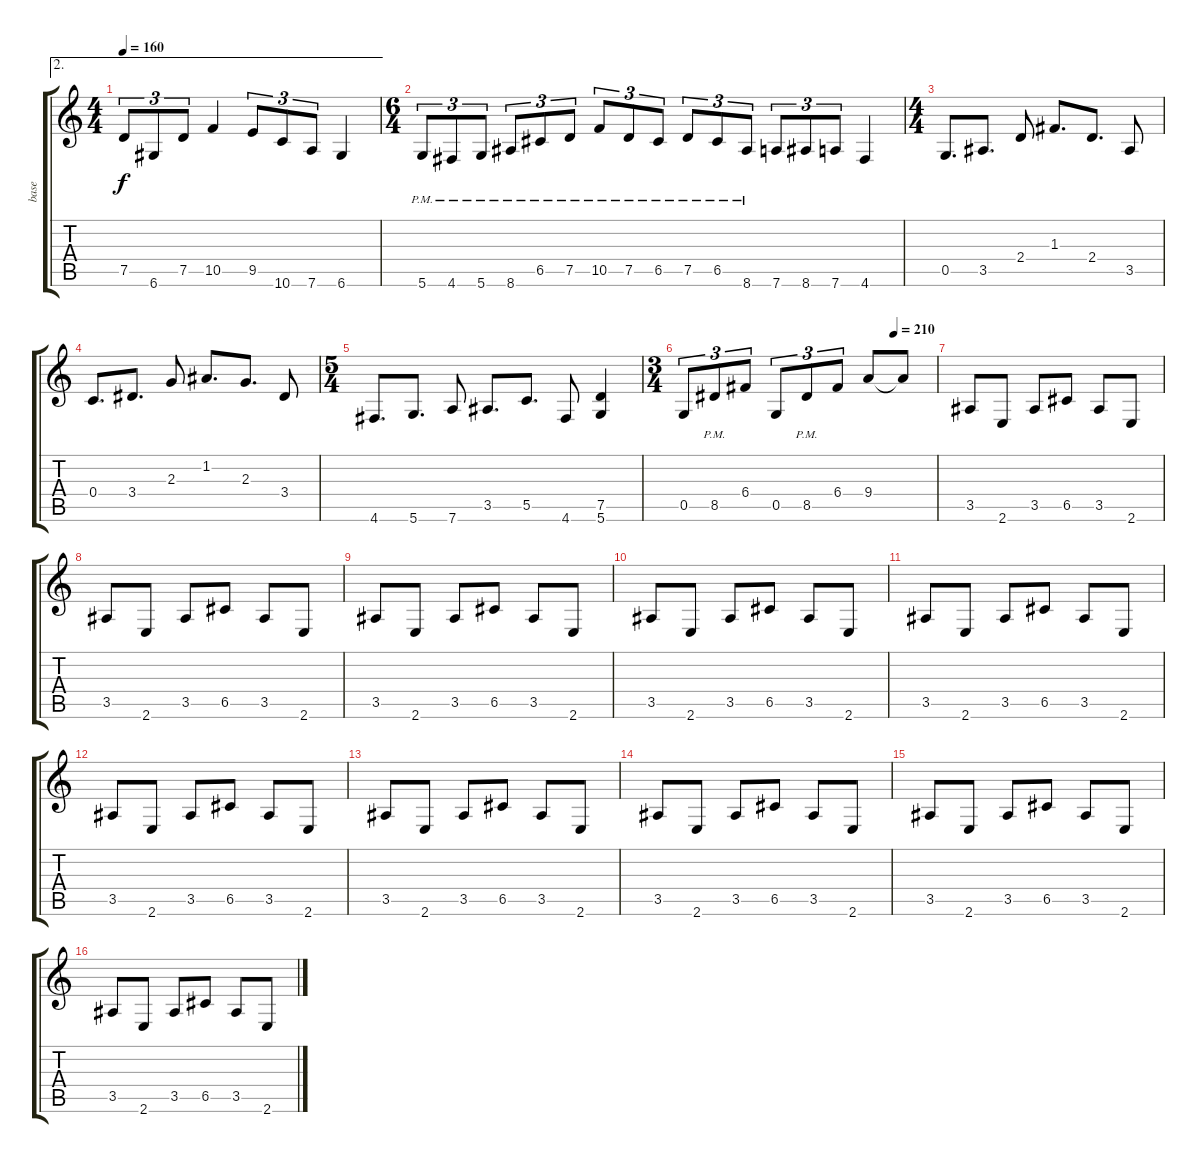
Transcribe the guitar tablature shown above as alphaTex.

\track ("base" "base") {instrument distortionguitar}
\staff {score tabs}
\tuning (D4 A3 F3 C3 G2 D2) {hide}
\ae 2
\ts (4 4)
\tempo 160
\clef g2
\ks c
7.5.8{tu (3 2) dy f} 6.6.8{tu (3 2)} 7.5.8{tu (3 2)} 10.5.4 9.5.8{tu (3 2)} 10.6.8{tu (3 2)} 7.6.8{tu (3 2)} 6.6.4 |
\ts (6 4)
5.6{pm}.8{tu (3 2)} 4.6{pm}.8{tu (3 2)} 5.6{pm}.8{tu (3 2)} 8.6{pm}.8{tu (3 2)} 6.5{pm}.8{tu (3 2)} 7.5{pm}.8{tu (3 2)} 10.5{pm}.8{tu (3 2)} 7.5{pm}.8{tu (3 2)} 6.5{pm}.8{tu (3 2)} 7.5{pm}.8{tu (3 2)} 6.5{pm}.8{tu (3 2)} 8.6{pm}.8{tu (3 2)} 7.6.8{tu (3 2)} 8.6.8{tu (3 2)} 7.6.8{tu (3 2)} 4.6.4 |
\ts (4 4)
0.5.8{d} 3.5.8{d} 2.4.8 1.3.8{d} 2.4.8{d} 3.5.8 |
0.4.8{d} 3.4.8{d} 2.3.8 1.2.8{d} 2.3.8{d} 3.4.8 |
\ts (5 4)
4.6.8{d} 5.6.8{d} 7.6.8 3.5.8{d} 5.5.8{d} 4.6.8 (7.5 5.6).4 |
\ts (3 4)
\tempo (210 0.8333333333333334)
0.5.8{tu (3 2)} 8.5{pm}.8{tu (3 2)} 6.4.8{tu (3 2)} 0.5.8{tu (3 2)} 8.5{pm}.8{tu (3 2)} 6.4.8{tu (3 2)} 9.4.8 9.4{t}.8 |
3.5.8 2.6.8 3.5.8 6.5.8 3.5.8 2.6.8 |
3.5.8 2.6.8 3.5.8 6.5.8 3.5.8 2.6.8 |
3.5.8 2.6.8 3.5.8 6.5.8 3.5.8 2.6.8 |
3.5.8 2.6.8 3.5.8 6.5.8 3.5.8 2.6.8 |
3.5.8 2.6.8 3.5.8 6.5.8 3.5.8 2.6.8 |
3.5.8 2.6.8 3.5.8 6.5.8 3.5.8 2.6.8 |
3.5.8 2.6.8 3.5.8 6.5.8 3.5.8 2.6.8 |
3.5.8 2.6.8 3.5.8 6.5.8 3.5.8 2.6.8 |
3.5.8 2.6.8 3.5.8 6.5.8 3.5.8 2.6.8 |
3.5.8 2.6.8 3.5.8 6.5.8 3.5.8 2.6.8
